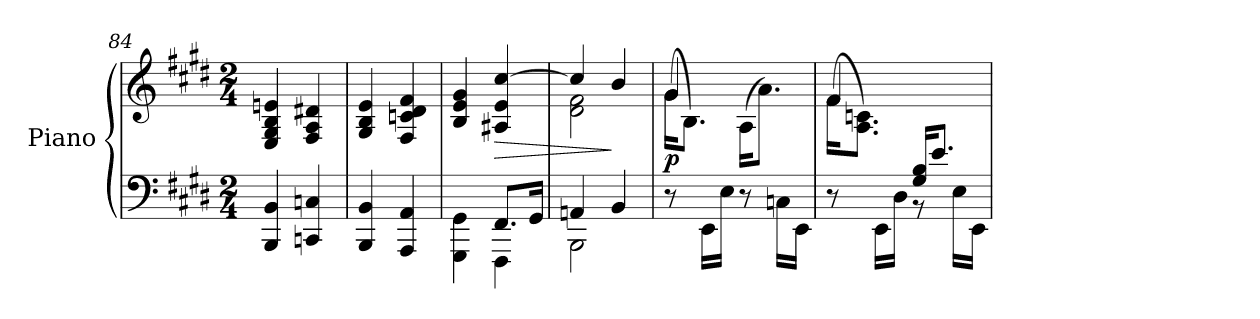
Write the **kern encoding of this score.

**kern	**kern	**dynam
*part1	*part1	*part1
*staff2	*staff1	*staff1/2
*I"Piano	*	*
*I'Pno.	*	*
!!LO:LB:g=z
*clefF4	*clefG2	*
*k[f#c#g#d#]	*k[f#c#g#d#]	*
*M2/4	*M2/4	*
=84	=84	=84
4BBB/ 4BB/	4E/ 4G#/ 4B/ 4en/	.
4CCn/ 4Cn/	4F#/ 4A/ 4d#X/	.
=85	=85	=85
4BBB/ 4BB/	4G#/ 4B/ 4e/	.
4AAA/ 4AA/	4F#/ 4cn/ 4d#/ 4f#/	.
=86	=86	=86
*^	*	*
4GGG#\ 4GG#\	4ryy	4B/ 4e/ 4g#/	.
!	!	!	!LO:HP:b
4FFF#\	8.FF#/L	4A#X/ 4e/ [4cc#/	>
.	16GG#/Jk	.	.
=87	=87	=87	=87
*	*	*^	*
4AAn/	2BBB\	4cc#/]	2d#\ 2f#\	.
4BB/	.	4b/	.	]
*v	*v	*	*	*
=88	=88	=88	=88
!	!	!	!LO:DY:b
8r	(<16g#\KL	4g#/	p
.	8.B\J)	.	.
16EE\LL	.	.	.
16E\JJ	.	.	.
!	!	!	!LO:DY:b
8r	(<16A\KL	4ryy	other-dynamics
.	8.a\J)	.	.
16Cn\LL	.	.	.
16EE\JJ	.	.	.
=89	=89	=89	=89
*^	*	*	*
4ryy	8r	(<16f#\KL	4f#/	.
.	.	8.A\ 8.cn\J)	.	.
.	16EE\LL	.	.	.
.	16D#\JJ	.	.	.
16G#/ 16B/KL	8r	4ryy	4ryy	.
8.e/J	.	.	.	.
.	16E\LL	.	.	.
.	16EE\JJ	.	.	.
*v	*v	*	*	*
*	*v	*v	*
=	=	=
*-	*-	*-
